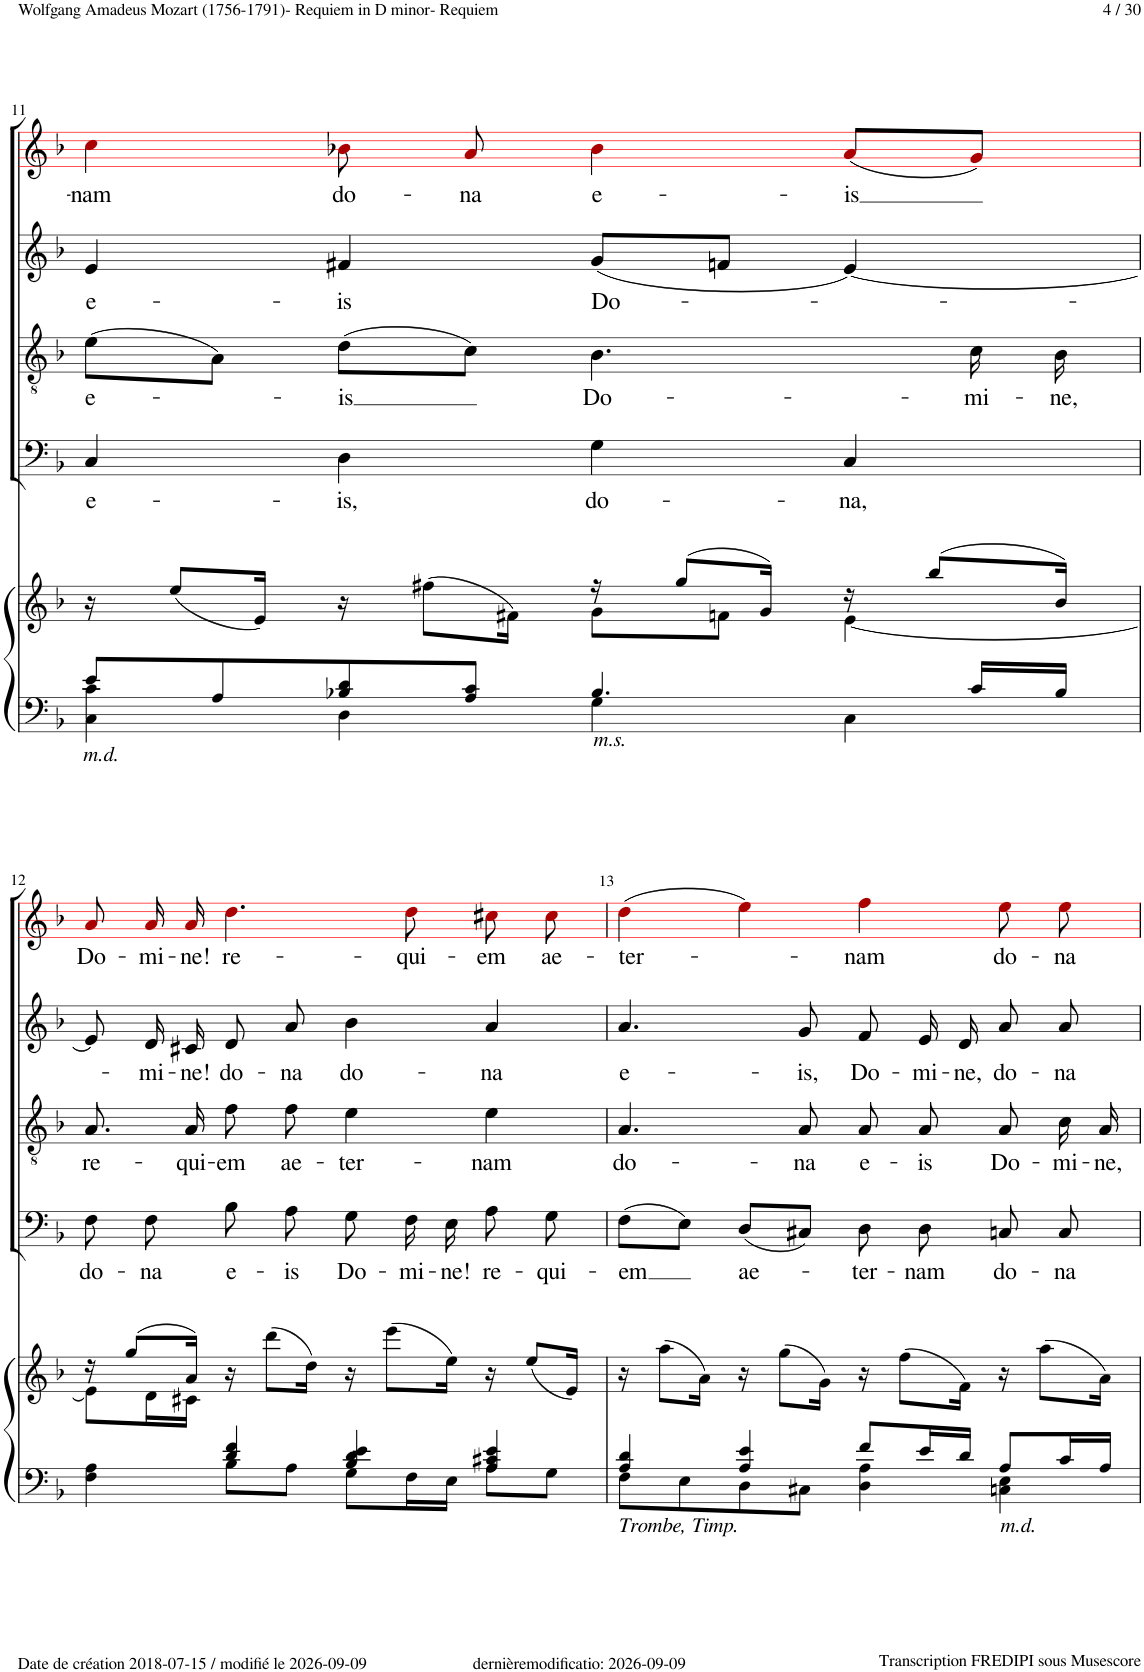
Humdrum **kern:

**kern	**kern	**kern	**text	**kern	**text	**kern	**text	**kern	**text
*part5	*part5	*part4	*part4	*part3	*part3	*part2	*part2	*part1	*part1
*staff6	*staff5	*staff4	*staff4	*staff3	*staff3	*staff2	*staff2	*staff1	*staff1
*I"Piano	*	*I"Basso Chorus	*	*I"Tenor Chorus	*	*I"Alto Chorus	*	*I"Soprano Chorus	*
*I'Pno	*	*I'Ch	*	*I'Ch	*	*I'Ch	*	*	*
!!LO:PB:g=z
*clefF4	*clefG2	*clefF4	*	*clefGv2	*	*clefG2	*	*clefG2	*
*	*	*	*	*	*	*	*	*ITrd1c2	*
*k[b-]	*k[b-]	*k[b-]	*	*k[b-]	*	*k[b-]	*	*k[b-]	*
*M4/4	*M4/4	*M4/4	*	*M4/4	*	*M4/4	*	*M4/4	*
*met(c)	*met(c)	*met(c)	*	*met(c)	*	*met(c)	*	*met(c)	*
=11	=11	=11	=11	=11	=11	=11	=11	=11	=11
*^	*^	*	*	*	*	*	*	*	*
*	*^	*	*	*	*	*	*	*	*	*	*
!LO:TX:b:i:t=m.d.	!	!	!	!	!	!	!	!	!	!	!	!
!	!	!	!	!	!	!LO:LY:b	!	!LO:LY:b	!	!LO:LY:b	!	!LO:LY:b
8e/L	4C\	4c\	16r	2ryy	4C!/	e-	(8e!\L	e-	4e!/	e-	4cc!i\	-nam
.	.	.	(8ee/L	.	.	.	.	.	.	.	.	.
8A/	.	.	.	.	.	.	8A!\J)	.	.	.	.	.
.	.	.	16e/Jk)	.	.	.	.	.	.	.	.	.
!	!	!	!	!	!	!LO:LY:b	!	!LO:LY:b	!	!LO:LY:b	!	!LO:LY:b
8B-X/ 8d/	4D\	4ryy	16r	.	4D!\	-is,	(8d!\L	-is	4f#X!/	-is	8b-X!i\	do-
.	.	.	(8ff#X\L	.	.	.	.	.	.	.	.	.
!	!	!	!	!	!	!	!	!	!	!	!	!LO:LY:b
8A/ 8c/J	.	.	.	.	.	.	8c!\J)	.	.	.	8a!i/	-na
.	.	.	16f#X\Jk)	.	.	.	.	.	.	.	.	.
!LO:TX:b:i:t=m.s.	!	!	!	!	!	!	!	!	!	!	!	!
!	!	!	!	!	!	!LO:LY:b	!	!LO:LY:b	!	!LO:LY:b	!	!LO:LY:b
4.B-/	4G\	2ryy	16r	8g\L	4G!\	do-	4.B-!\	Do-	(8g!/L	Do-	4b-!i\	e-
.	.	.	(8gg/L	.	.	.	.	.	.	.	.	.
.	.	.	.	8fn\J	.	.	.	.	8fn!/J	.	.	.
.	.	.	16g/Jk)	.	.	.	.	.	.	.	.	.
!	!	!	!	!	!	!LO:LY:b	!	!	!	!	!	!LO:LY:b
.	4C\	.	16r	[4e\	4C!/	-na,	.	.	[4e!/)	.	(8a!i/L	-is
.	.	.	(8bb-/L	.	.	.	.	.	.	.	.	.
!	!	!	!	!	!	!	!	!LO:LY:b	!	!	!	!
16c/LL	.	.	.	.	.	.	16c!\	-mi-	.	.	8g!i/J)	.
!	!	!	!	!	!	!	!	!LO:LY:b	!	!	!	!
16B-/JJ	.	.	16b-/Jk)	.	.	.	16B-!\	-ne,	.	.	.	.
*	*v	*v	*	*	*	*	*	*	*	*	*	*
!!LO:LB:g=z
=12	=12	=12	=12	=12	=12	=12	=12	=12	=12	=12	=12
!	!	!	!	!	!LO:LY:b	!	!LO:LY:b	!	!	!	!LO:LY:b
4F\ 4A\	4ryy	16r	8e\L]	8F!\	do-	8.A!/	re-	8e!/]	.	8a!i/	Do-
.	.	(8gg/L	.	.	.	.	.	.	.	.	.
!	!	!	!	!	!LO:LY:b	!	!	!	!LO:LY:b	!	!LO:LY:b
.	.	.	16d\L	8F!\	-na	.	.	16d!/	-mi-	16a!i/	-mi-
!	!	!	!	!	!	!	!LO:LY:b	!	!LO:LY:b	!	!LO:LY:b
.	.	16a/Jk)	16c#X\JJ	.	.	16A!/	-qui-	16c#X!/	-ne!	16a!i/	-ne!
!	!	!	!	!	!LO:LY:b	!	!LO:LY:b	!	!LO:LY:b	!	!LO:LY:b
4d/ 4f/	8B-\L	16r	2.ryy	8B-!\	e-	8f!\	-em	8d!/	do-	4.dd!i\	re-
.	.	(8ddd\L	.	.	.	.	.	.	.	.	.
!	!	!	!	!	!LO:LY:b	!	!LO:LY:b	!	!LO:LY:b	!	!
.	8A\J	.	.	8A!\	-is	8f!\	ae-	8a!/	-na	.	.
.	.	16dd\Jk)	.	.	.	.	.	.	.	.	.
!	!	!	!	!	!LO:LY:b	!	!LO:LY:b	!	!LO:LY:b	!	!
4B-/ 4d/ 4e/	8G\L	16r	.	8G!\	Do-	4e!\	-ter-	4b-!\	do-	.	.
.	.	(8eee\L	.	.	.	.	.	.	.	.	.
!	!	!	!	!	!LO:LY:b	!	!	!	!	!	!LO:LY:b
.	16F\L	.	.	16F!\	-mi-	.	.	.	.	8dd!i\	-qui-
!	!	!	!	!	!LO:LY:b	!	!	!	!	!	!
.	16E\JJ	16ee\Jk)	.	16E!\	-ne!	.	.	.	.	.	.
!	!	!	!	!	!LO:LY:b	!	!LO:LY:b	!	!LO:LY:b	!	!LO:LY:b
4A/ 4c#X/ 4e/	8A\L	16r	.	8A!\	re-	4e!\	-nam	4a!/	-na	8cc#X!i\	-em
.	.	(8ee/L	.	.	.	.	.	.	.	.	.
!	!	!	!	!	!LO:LY:b	!	!	!	!	!	!LO:LY:b
.	8G\J	.	.	8G!\	-qui-	.	.	.	.	8cc#!i\	ae-
.	.	16e/Jk)	.	.	.	.	.	.	.	.	.
*	*	*v	*v	*	*	*	*	*	*	*	*
=13	=13	=13	=13	=13	=13	=13	=13	=13	=13	=13
!LO:TX:b:i:t=Trombe, Timp.	!	!	!	!	!	!	!	!	!	!
!	!	!	!	!LO:LY:b	!	!LO:LY:b	!	!LO:LY:b	!	!LO:LY:b
4A/ 4d/	8F\L	16r	(8F!\L	-em	4.A!/	do-	4.a!/	e-	(4dd!i\	-ter-
.	.	(8aa\L	.	.	.	.	.	.	.	.
.	8E\	.	8E!\J)	.	.	.	.	.	.	.
.	.	16a\Jk)	.	.	.	.	.	.	.	.
!	!	!	!	!LO:LY:b	!	!	!	!	!	!
4A/ 4e/	8D\	16r	(8D!/L	ae-	.	.	.	.	4ee!i\)	.
.	.	(8gg\L	.	.	.	.	.	.	.	.
!	!	!	!	!	!	!LO:LY:b	!	!LO:LY:b	!	!
.	8C#X\J	.	8C#X!/J)	.	8A!/	-na	8g!/	-is,	.	.
.	.	16g\Jk)	.	.	.	.	.	.	.	.
!	!	!	!	!LO:LY:b	!	!LO:LY:b	!	!LO:LY:b	!	!LO:LY:b
8f/L	4D\ 4A\	16r	8D!\	-ter-	8A!/	e-	8f!/	Do-	4ff!i\	-nam
.	.	(8ff\L	.	.	.	.	.	.	.	.
!	!	!	!	!LO:LY:b	!	!LO:LY:b	!	!LO:LY:b	!	!
16e/L	.	.	8D!\	-nam	8A!/	-is	16e!/	-mi-	.	.
!	!	!	!	!	!	!	!	!LO:LY:b	!	!
16d/JJ	.	16f\Jk)	.	.	.	.	16d!/	-ne,	.	.
!LO:TX:b:i:t=m.d.	!	!	!	!	!	!	!	!	!	!
!	!	!	!	!LO:LY:b	!	!LO:LY:b	!	!LO:LY:b	!	!LO:LY:b
8A/L	4Cn\ 4E\	16r	8Cn!/	do-	8A!/	Do-	8a!/	do-	8ee!i\	do-
.	.	(8aa\L	.	.	.	.	.	.	.	.
!	!	!	!	!LO:LY:b	!	!LO:LY:b	!	!LO:LY:b	!	!LO:LY:b
16c/L	.	.	8C!/	-na	16c!\	-mi-	8a!/	-na	8ee!i\	-na
!	!	!	!	!	!	!LO:LY:b	!	!	!	!
16A/JJ	.	16a\Jk)	.	.	16A!/	-ne,	.	.	.	.
*v	*v	*	*	*	*	*	*	*	*	*
=	=	=	=	=	=	=	=	=	=
*-	*-	*-	*-	*-	*-	*-	*-	*-	*-
